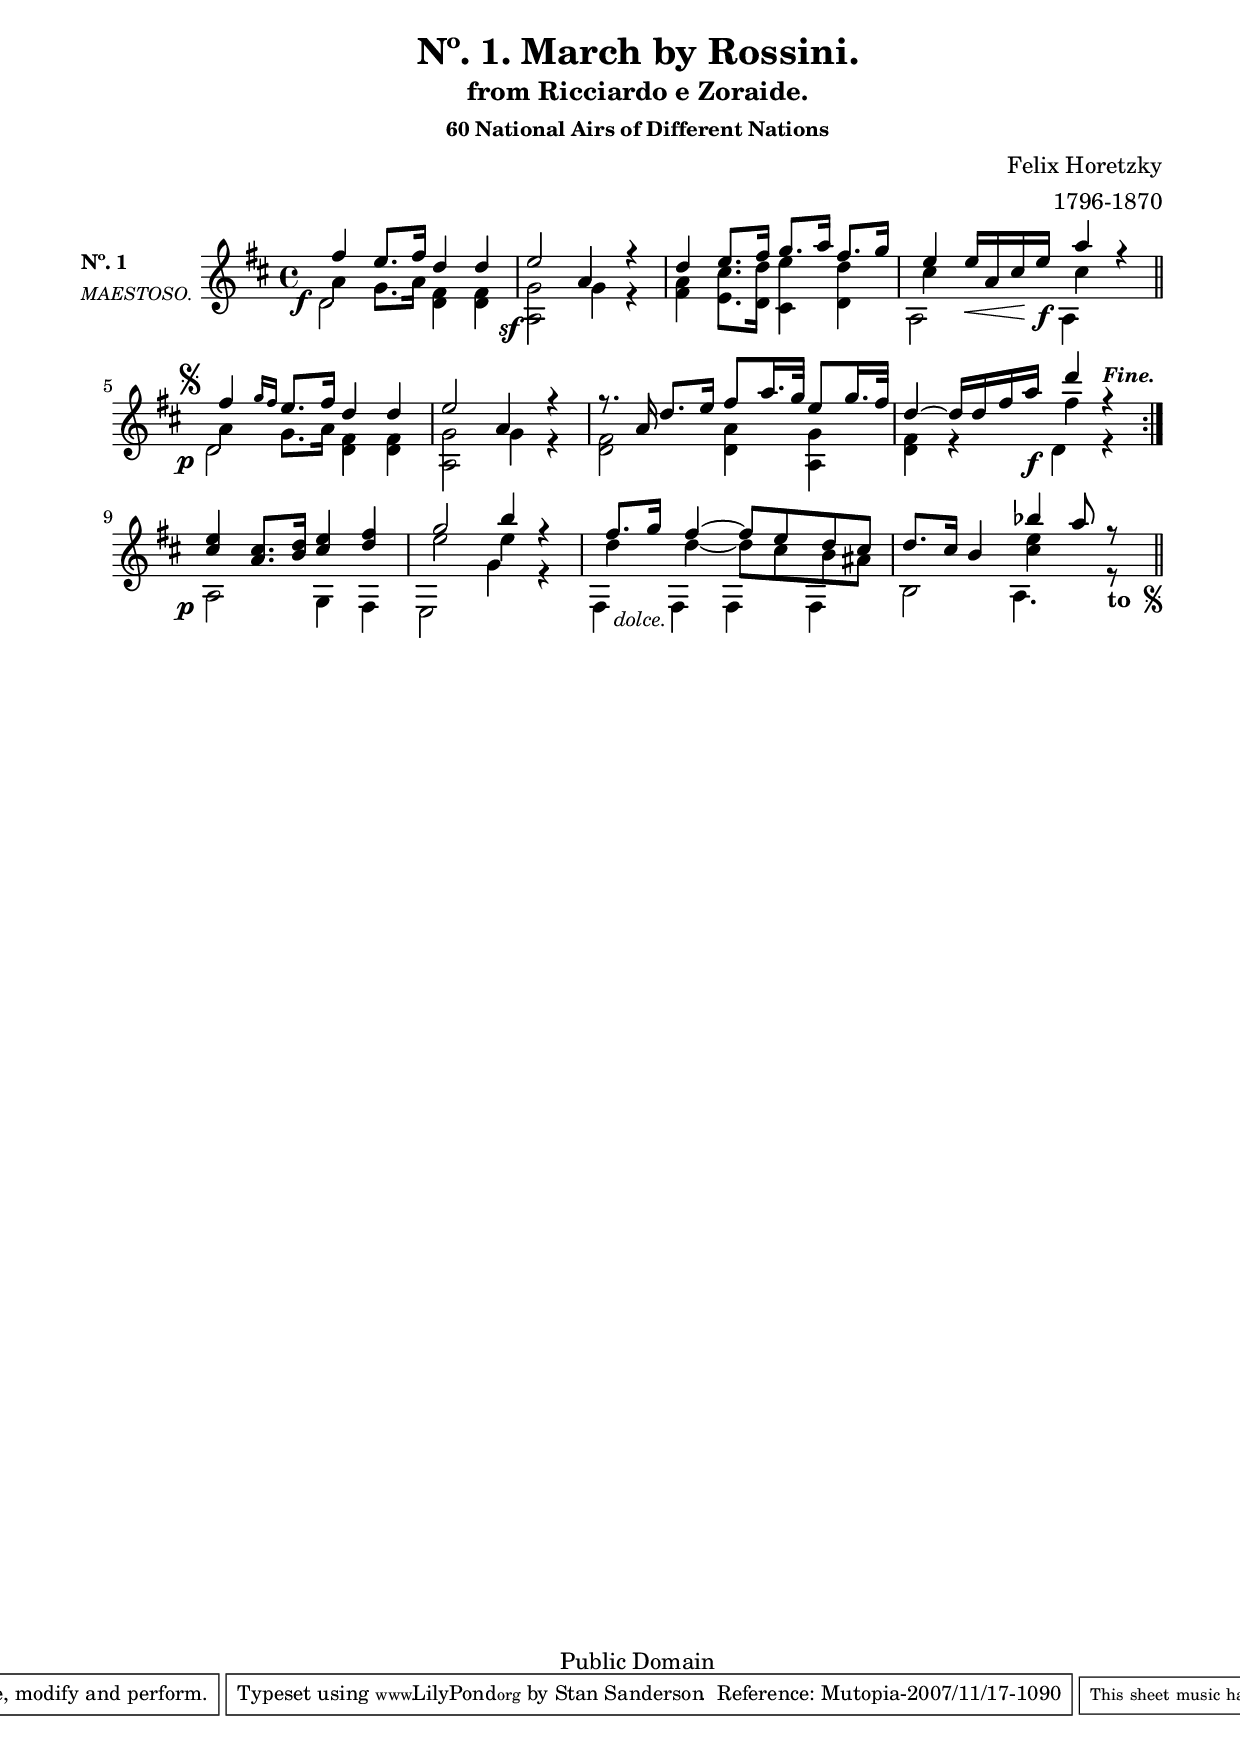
% Entered on Nov1, 2007
\version "2.11.34"
%#(set-global-staff-size 17) 

\paper {
%	#(set-paper-size "a4")
%	#(set-paper-size "letter")
	left-margin = 0.75 \in
	line-width = 7.0 \in
	between-system-padding = #2.0
	between-system-space = #2.0
	ragged-last-bottom = ##t 
	ragged-bottom = ##f
}

\header {
	title = "Nº. 1. March by Rossini."
	subtitle = "from Ricciardo e Zoraide."
	subsubtitle = "60 National Airs of Different Nations"
	composer = \markup{\column \right-align 
	{\line {Felix Horetzky} 1796-1870}}
	meter = ""
% MUTOPIA
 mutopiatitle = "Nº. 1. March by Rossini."
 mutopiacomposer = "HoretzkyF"
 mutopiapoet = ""
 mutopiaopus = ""
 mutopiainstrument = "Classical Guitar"
 date = "unk"
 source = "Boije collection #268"
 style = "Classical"
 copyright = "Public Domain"
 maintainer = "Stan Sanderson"
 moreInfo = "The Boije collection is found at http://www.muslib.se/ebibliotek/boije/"
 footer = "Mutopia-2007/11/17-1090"
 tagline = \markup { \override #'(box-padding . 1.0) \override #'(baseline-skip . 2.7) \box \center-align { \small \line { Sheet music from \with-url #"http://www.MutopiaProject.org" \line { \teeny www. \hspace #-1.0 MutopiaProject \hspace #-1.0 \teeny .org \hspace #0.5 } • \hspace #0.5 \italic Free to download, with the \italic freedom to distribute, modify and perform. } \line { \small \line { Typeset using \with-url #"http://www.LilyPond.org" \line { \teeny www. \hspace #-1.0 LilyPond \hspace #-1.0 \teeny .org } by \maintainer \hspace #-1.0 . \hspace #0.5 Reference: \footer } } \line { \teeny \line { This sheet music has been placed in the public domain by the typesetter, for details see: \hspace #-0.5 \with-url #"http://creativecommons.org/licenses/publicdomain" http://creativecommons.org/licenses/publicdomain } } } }
}

%%%%%%%%%%%%%%%%%%%%%%%%%%%%%%%%%%%%
%%
%% Source & comments
%%	
%%  Felix Horetzky was born in Horyszów Ruski, Poland, January 1, 1796.
%%	Little is known about he came to the guitar. He traveled to Vienna
%%	to study under master guitarrist, Mauro Giuliani. He traveled
%%  extensively in Europe as a concert performer and teacher. He wrote
%%  between 100 and 150 pieces for the guitar. He died in Edinburgh
%%  on October 6, 1870.
%%
%%	This piece is from #268, "60 National Airs of Different Nations",
%%	in the Boije collection and is in the public domain.
%%	<http://www.muslib.se/ebibliotek/boije/>
%%	Publisher: Chappell (London), no date given.
%%
%%	Carl Boije (1849-1923) was an amateur guitarist whose vast collection
%%	was donated to the State Library of Sweden after his death.
%%
%%	The dynamic markings for the most part follow the original score; obvious
%%	notation errors have been corrected.
%%
%%%%%%%%%%%%%%%%%%%%%%%%%%%%%%%%%%%%

\include "english.ly"

%%%% shortcuts

dol = \markup { \smaller\italic "dolce."}
cres = \markup{\smaller\italic"cresc:"}
cress = \markup{\tiny\smaller\italic"cresc:"}
espr = \markup{\smaller\italic"espres:"}
rit = \markup{\smaller\italic"ritart:"}
atem = \markup{\smaller\italic"a tempo:"}
smz = \markup{\smaller\italic"smorz:"} % smorzando
showTup = { \override TupletNumber #'transparent = ##f
		\override TupletBracket #'transparent = ##f }
hideTup = { \override TupletNumber #'transparent = ##t
		\override TupletBracket #'transparent = ##t }
seg = \markup {\smaller \smaller \musicglyph #"scripts.segno"}
cod = \markup {\smaller \vcenter "to" \hspace #0.7 \smaller \vcenter \musicglyph #"scripts.coda"}
toseg = \markup { \bold \vcenter "to" \hspace #0.7 \vcenter \smaller \musicglyph #"scripts.segno" }
fin = \markup {\smaller \bold \italic "Fine."}		
	
%% End shortcuts

%%%%%%%%%%
%% Reminders
%
%    \once \override DynamicText #'extra-offset = #'(-3.75 . 5.5)
%    \once \override TextScript #'extra-offset = #'( 0.8 . -2.3 )
%
%%%%%%%%%%

upper = \relative c''{
	\set Staff.instrumentName=\markup{
	\column {\smaller\bold "Nº. 1  " \smaller\smaller\italic "MAESTOSO. "}}
	\repeat volta 2 {
		fs4 e8. fs16 d4 d |
		e2 a,4 r |
		d e8. fs16 g8. a16 fs8. g16 |
		e4 e16_\< a, cs\! e_\f a4 r | \bar "||"
		
		\mark \seg
		fs4 \grace {g16[ fs]} e8. fs16 d4 d |
		e2 a,4 r |
		r8. a16 d8. e16 fs8 a16. g32 e8 g16. fs32 |
		d4 ~ d16 d fs a_\f d4 r^\fin
	}
		<e, cs>4 <cs a>8. <d b>16 <e cs>4 <fs d> |
		g2 b4 r |
		fs8. g16 fs4 ~ fs8 e d cs |
		d8. cs16 b4 bf' a8 r |
}

middle = \relative c'' {
	\override Staff.NoteCollision 
	#'merge-differently-headed = ##t
%% middle voice can interfere... use the following
	\override Stem #'length-fraction = #0.6
	\repeat volta 2 {
		a4 g8. a16 s2 |
		s1 |
		s1 |
		cs4 s cs s |

		a g8. a16 s2 |
		s1 |
		s1 |
		s2 fs'4 s |
	}
		s1 |
		e2 e4 s |
		d d ~ d8 cs b as |
		s2 <e' cs>4 s |	
}		

lower = \relative c' { 
	\override Staff.NoteCollision 
	#'merge-differently-headed = ##t
	\repeat volta 2 {
		\once \override DynamicText #'extra-offset = #'(-2.5 . 2.5)
		d2_\f <fs d>4 <fs d> |
		\once \override DynamicText #'extra-offset = #'(-2.5 . 2.5)
		<g a,>2_\sf g4 r |
		<a fs> <cs e,>8. <d d,>16 <e cs,>4 <d d,> |
		a,2 a4 s

		\once \override DynamicText #'extra-offset = #'(-2.5 . 2.5)
		d2_\p <fs d>4 <fs d> |
		<g a,>2 g4 r |
		<fs d>2 <a d,>4 <g a,> |
		<fs d> r d r |	
	}
		\once \override DynamicText #'extra-offset = #'(-2.5 . 2.5)
		a2_\p g4 fs |
		e2 g'4 r |
		\once \override TextScript #'extra-offset = #'( 2.0 . 2.0 )
		fs,_\dol fs fs fs |
		b2 a4. r8_\toseg	
}	

staffClassicalGuitar = \new Staff  {
		\time 4/4
		\key d \major
		\set Staff.connectArpeggios = ##t
		\set Staff.midiInstrument="acoustic guitar (nylon)"
		<<
			\new Voice = A { \voiceOne  \upper }
			\new Voice = B { \voiceTwo  \middle }			\new Voice = C { \voiceFour  \lower }
		>>
		\bar "||"   %%  "|."
}

\score { 
		<<
			\staffClassicalGuitar
		>>
		}
		
\layout  {\context {
   \Staff
   \consists Span_arpeggio_engraver
 } }

\score {
	\unfoldRepeats
	\staffClassicalGuitar
	\midi {
		\context {
			\Score
			tempoWholesPerMinute = #(ly:make-moment 90 4)
		}
		\context {
			\Voice
			\remove "Dynamic_performer"
	    }
    }
}
